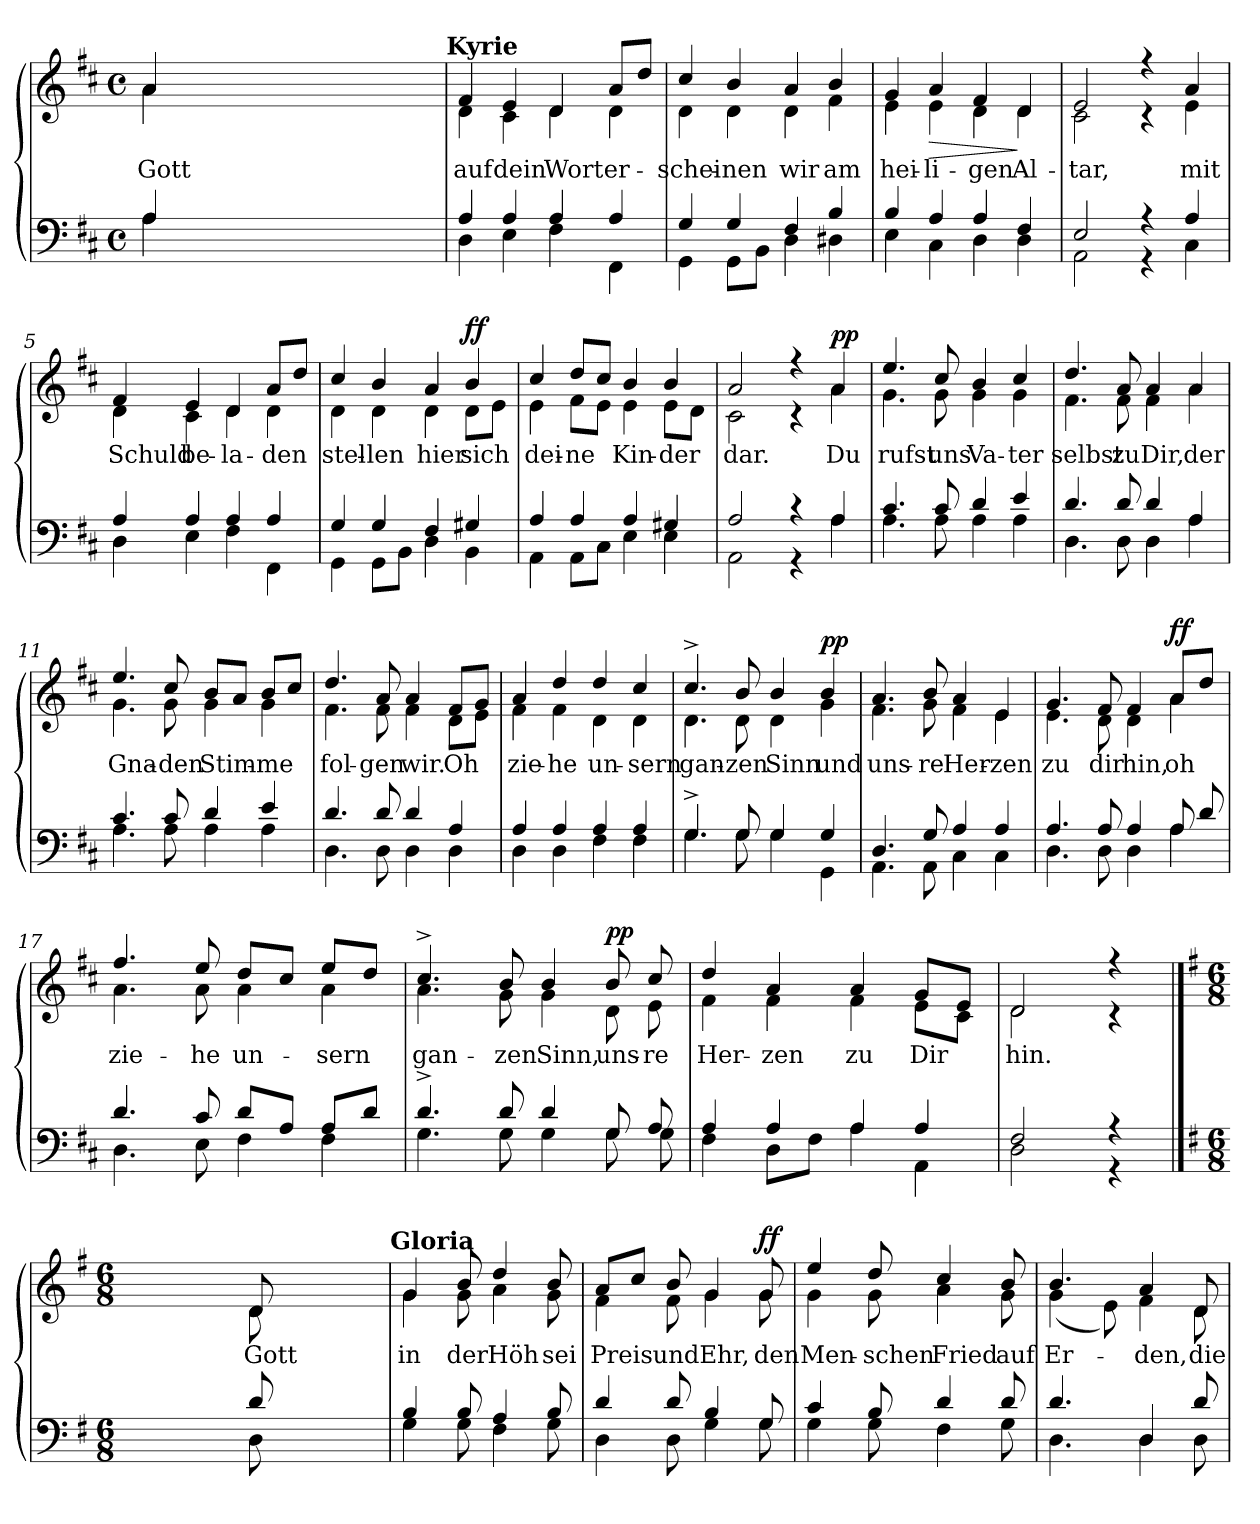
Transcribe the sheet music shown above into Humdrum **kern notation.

**kern	**kern	**text	**dynam
*part1	*part1	*part1	*part1
*staff2	*staff1	*staff1	*staff1/2
*clefF4	*clefG2	*	*
*k[f#c#]	*k[f#c#]	*	*
*D:	*D:	*	*
*M4/4	*M4/4	*	*
*met(c)	*met(c)	*	*
=	=	=	=
*^	*	*	*
!	!	!	!LO:LY:b	!LO:DY:b=2
*	*	*^	*	*
!	!	!	!	!	!LO:DY:n=1:a
4A/	4A\	4a/	4a\	Gott	mf mf
0ryy	0ryy	1ryy	1ryy	.	.
.	.	1ryy	1ryy	.	.
4ryy	4ryy	4ryy	4ryy	.	.
32ryy	32ryy	32ryy	32ryy	.	.
!	!	!	!LO:TX:a:B:t=Kyrie	!	!
=1	=1	=1	=1	=1	=1
!	!	!	!	!LO:LY:b	!
4A/	4D\	4f#/	4d\	auf	.
!	!	!	!	!LO:LY:b	!
4A/	4E\	4e/	4c#\	dein	.
!	!	!	!	!LO:LY:b	!
4A/	4F#\	4d/	4d\	Wort	.
!	!	!	!	!LO:LY:b	!
4A/	4FF#\	8a/L	4d\	er-	.
.	.	8dd/J	.	.	.
=2	=2	=2	=2	=2	=2
!	!	!	!	!LO:LY:b	!
4G/	4GG\	4cc#/	4d\	-schei-	.
!	!	!	!	!LO:LY:b	!
4G/	8GG\L	4b/	4d\	-nen	.
.	8BB\J	.	.	.	.
!	!	!	!	!LO:LY:b	!
4F#/	4D\	4a/	4d\	wir	.
!	!	!	!	!LO:LY:b	!
4B/	4D#X\	4b/	4f#\	am	.
=3	=3	=3	=3	=3	=3
!	!	!	!	!LO:LY:b	!
4B/	4E\	4g/	4e\	hei-	.
!	!	!	!	!LO:LY:b	!LO:HP:b
4A/	4C#\	4a/	4e\	-li-	>
!	!	!	!	!LO:LY:b	!
4A/	4D\	4f#/	4d\	-gen	.
!	!	!	!	!LO:LY:b	!
4F#/	4D\	4d/	4d\	Al-	]
=4	=4	=4	=4	=4	=4
!	!	!	!	!LO:LY:b	!
2E/	2AA\	2e/	2c#\	-tar,	.
4r	4r	4r	4r	.	.
!	!	!	!	!LO:LY:b	!LO:DY:b=2
!	!	!	!	!	!LO:DY:n=1:a
4A/	4C#\	4a/	4e\	mit	mf mf
=5	=5	=5	=5	=5	=5
!	!	!	!	!LO:LY:b	!
4A/	4D\	4f#/	4d\	Schuld	.
!	!	!	!	!LO:LY:b	!
4A/	4E\	4e/	4c#\	be-	.
!	!	!	!	!LO:LY:b	!
4A/	4F#\	4d/	4d\	-la-	.
!	!	!	!	!LO:LY:b	!
4A/	4FF#\	8a/L	4d\	-den	.
.	.	8dd/J	.	.	.
!!LO:LB:g=z	!!
=6	=6	=6	=6	=6	=6
!	!	!	!	!LO:LY:b	!
4G/	4GG\	4cc#/	4d\	stel-	.
!	!	!	!	!LO:LY:b	!
4G/	8GG\L	4b/	4d\	-len	.
.	8BB\J	.	.	.	.
!	!	!	!	!LO:LY:b	!
4F#/	4D\	4a/	4d\	hier	.
!	!	!	!	!LO:LY:b	!LO:DY:b=2
!	!	!	!	!	!LO:DY:n=1:a
4G#X/	4BB\	4b/	8d\L	sich	f f
.	.	.	8e\J	.	.
=7	=7	=7	=7	=7	=7
!	!	!	!	!LO:LY:b	!
4A/	4AA\	4cc#/	4e\	dei-	.
!	!	!	!	!LO:LY:b	!
4A/	8AA\L	8dd/L	8f#\L	-ne	.
.	8C#\J	8cc#/J	8e\J	.	.
!	!	!	!	!LO:LY:b	!
4A/	4E\	4b/	4e\	Kin-	.
!	!	!	!	!LO:LY:b	!
4G#X/	4E\	4b/	8e\L	-der	.
.	.	.	8d\J	.	.
=8	=8	=8	=8	=8	=8
!	!	!	!	!LO:LY:b	!
2A/	2AA\	2a/	2c#\	dar.	.
4r	4r	4r	4r	.	.
!	!	!	!	!LO:LY:b	!LO:DY:b=2
!	!	!	!	!	!LO:DY:n=1:a
4A/	4A\	4a/	4a\	Du	p p
=9	=9	=9	=9	=9	=9
!	!	!	!	!LO:LY:b	!
4.c#/	4.A\	4.ee/	4.g\	rufst	.
!	!	!	!	!LO:LY:b	!
8c#/	8A\	8cc#/	8g\	uns	.
!	!	!	!	!LO:LY:b	!
4d/	4A\	4b/	4g\	Va-	.
!	!	!	!	!LO:LY:b	!
4e/	4A\	4cc#/	4g\	-ter	.
=10	=10	=10	=10	=10	=10
!	!	!	!	!LO:LY:b	!
4.d/	4.D\	4.dd/	4.f#\	selbst	.
!	!	!	!	!LO:LY:b	!
8d/	8D\	8a/	8f#\	zu	.
!	!	!	!	!LO:LY:b	!
4d/	4D\	4a/	4f#\	Dir,	.
!	!	!	!	!LO:LY:b	!
4A/	4A\	4a/	4a\	der	.
!!LO:LB:g=z	!!
=11	=11	=11	=11	=11	=11
!	!	!	!	!LO:LY:b	!
4.c#/	4.A\	4.ee/	4.g\	Gna-	.
!	!	!	!	!LO:LY:b	!
8c#/	8A\	8cc#/	8g\	-den	.
!	!	!	!	!LO:LY:b	!
4d/	4A\	8b/L	4g\	Stim-	.
.	.	8a/J	.	.	.
!	!	!	!	!LO:LY:b	!
4e/	4A\	8b/L	4g\	-me	.
.	.	8cc#/J	.	.	.
=12	=12	=12	=12	=12	=12
!	!	!	!	!LO:LY:b	!
4.d/	4.D\	4.dd/	4.f#\	fol-	.
!	!	!	!	!LO:LY:b	!
8d/	8D\	8a/	8f#\	-gen	.
!	!	!	!	!LO:LY:b	!
4d/	4D\	4a/	4f#\	wir.	.
!	!	!	!	!LO:LY:b	!LO:DY:b=2
!	!	!	!	!	!LO:DY:n=1:a
4A/	4D\	8f#/L	8d\L	Oh	mf mf
.	.	8g/J	8e\J	.	.
=13	=13	=13	=13	=13	=13
!	!	!	!	!LO:LY:b	!
4A/	4D\	4a/	4f#\	zie-	.
!	!	!	!	!LO:LY:b	!
4A/	4D\	4dd/	4f#\	-he	.
!	!	!	!	!LO:LY:b	!
4A/	4F#\	4dd/	4d\	un-	.
!	!	!	!	!LO:LY:b	!
4A/	4F#\	4cc#/	4d\	-sern	.
=14	=14	=14	=14	=14	=14
!	!	!	!	!LO:LY:b	!
4.G^</	4.G\	4.cc#^>/	4.d\	gan-	.
!	!	!	!	!LO:LY:b	!
8G/	8G\	8b/	8d\	-zen	.
!	!	!	!	!LO:LY:b	!
4G/	4G\	4b/	4d\	Sinn	.
!	!	!	!	!LO:LY:b	!LO:DY:b=2
!	!	!	!	!	!LO:DY:n=1:a
4G/	4GG\	4b/	4g\	und	p p
=15	=15	=15	=15	=15	=15
!	!	!	!	!LO:LY:b	!
4.D/	4.AA\	4.a/	4.f#\	uns-	.
!	!	!	!	!LO:LY:b	!
8G/	8AA\	8b/	8g\	-re	.
!	!	!	!	!LO:LY:b	!
4A/	4C#\	4a/	4f#\	Her-	.
!	!	!	!	!LO:LY:b	!
4A/	4C#\	4e/	4e\	-zen	.
!!LO:LB:g=z	!!
=16	=16	=16	=16	=16	=16
!	!	!	!	!LO:LY:b	!
4.A/	4.D\	4.g/	4.e\	zu	.
!	!	!	!	!LO:LY:b	!
8A/	8D\	8f#/	8d\	dir	.
!	!	!	!	!LO:LY:b	!
4A/	4D\	4f#/	4d\	hin,	.
!	!	!	!	!LO:LY:b	!LO:DY:b=2
!	!	!	!	!	!LO:DY:n=1:a
8A/	4A\	8a/L	4a\	oh	f f
8d/	.	8dd/J	.	.	.
=17	=17	=17	=17	=17	=17
!	!	!	!	!LO:LY:b	!
4.d/	4.D\	4.ff#/	4.a\	zie-	.
!	!	!	!	!LO:LY:b	!
8c#/	8E\	8ee/	8a\	-he	.
!	!	!	!	!LO:LY:b	!
8d/L	4F#\	8dd/L	4a\	un-	.
8A/J	.	8cc#/J	.	.	.
!	!	!	!	!LO:LY:b	!
8A/L	4F#\	8ee/L	4a\	-sern	.
8d/J	.	8dd/J	.	.	.
=18	=18	=18	=18	=18	=18
!	!	!	!	!LO:LY:b	!
4.d^</	4.G\	4.cc#^>/	4.a\	gan-	.
!	!	!	!	!LO:LY:b	!
8d/	8G\	8b/	8g\	-zen	.
!	!	!	!	!LO:LY:b	!
4d/	4G\	4b/	4g\	Sinn,	.
!	!	!	!	!LO:LY:b	!LO:DY:b=2
!	!	!	!	!	!LO:DY:n=1:a
8G/	8G\	8b/	8d\	uns-	p p
!	!	!	!	!LO:LY:b	!
8A/	8G\	8cc#/	8e\	-re	.
=19	=19	=19	=19	=19	=19
!	!	!	!	!LO:LY:b	!
4A/	4F#\	4dd/	4f#\	Her-	.
!	!	!	!	!LO:LY:b	!
4A/	8D\L	4a/	4f#\	-zen	.
.	8F#\J	.	.	.	.
!	!	!	!	!LO:LY:b	!
4A/	4A\	4a/	4f#\	zu	.
!	!	!	!	!LO:LY:b	!
4A/	4AA\	8g/L	8e\L	Dir	.
.	.	8e/J	8c#\J	.	.
=20	=20	=20	=20	=20	=20
!	!	!	!	!LO:LY:b	!
2F#/	2D\	2d/	2d\	hin.	.
4r	4r	4r	4r	.	.
!!LO:PB:g=z	!!
==21	==21	==21	==21	==21	==21
*k[f#]	*	*k[f#]	*	*	*
*G:	*	*G:	*	*	*
*M6/8	*	*M6/8	*	*	*
4.ryy	4.ryy	4.ryy	4.ryy	.	.
4ryy	4ryy	4ryy	4ryy	.	.
!	!	!	!	!LO:LY:b	!LO:DY:b=2
!	!	!	!	!	!LO:DY:n=1:a
8d/	8D\	8d/	8d\	Gott	mf mf
2.ryy	2.ryy	2.ryy	2.ryy	.	.
!	!	!	!LO:TX:a:B:t=Gloria	!	!
=22	=22	=22	=22	=22	=22
!	!	!	!	!LO:LY:b	!
4B/	4G\	4g/	4g\	in	.
!	!	!	!	!LO:LY:b	!
8B/	8G\	8b/	8g\	der	.
!	!	!	!	!LO:LY:b	!
4A/	4F#\	4dd/	4a\	Höh	.
!	!	!	!	!LO:LY:b	!
8B/	8G\	8b/	8g\	sei	.
=23	=23	=23	=23	=23	=23
!	!	!	!	!LO:LY:b	!
4d/	4D\	8a/L	4f#\	Preis	.
.	.	8cc/J	.	.	.
!	!	!	!	!LO:LY:b	!
8d/	8D\	8b/	8f#\	und	.
!	!	!	!	!LO:LY:b	!
4B/	4G\	4g/	4g\	Ehr,	.
!	!	!	!	!LO:LY:b	!LO:DY:b=2
!	!	!	!	!	!LO:DY:n=1:a
8G/	8G\	8g/	8g\	den	f f
=24	=24	=24	=24	=24	=24
!	!	!	!	!LO:LY:b	!
4c/	4G\	4ee/	4g\	Men-	.
!	!	!	!	!LO:LY:b	!
8B/	8G\	8dd/	8g\	-schen	.
!	!	!	!	!LO:LY:b	!
4d/	4F#\	4cc/	4a\	Fried	.
!	!	!	!	!LO:LY:b	!
8d/	8G\	8b/	8g\	auf	.
=25	=25	=25	=25	=25	=25
!	!	!	!	!LO:LY:b	!
4.d/	4.D\	4.b/	(<4g\	Er-	.
.	.	.	8e\)	.	.
!	!	!	!	!LO:LY:b	!
4D/	4D\	4a/	4f#\	-den,	.
!	!	!	!	!LO:LY:b	!LO:DY:b=2
!	!	!	!	!	!LO:DY:n=1:a
8d/	8D\	8d/	8d\	die	mf mf
*v	*v	*	*	*	*
*	*v	*v	*	*
=	=	=	=
*-	*-	*-	*-
